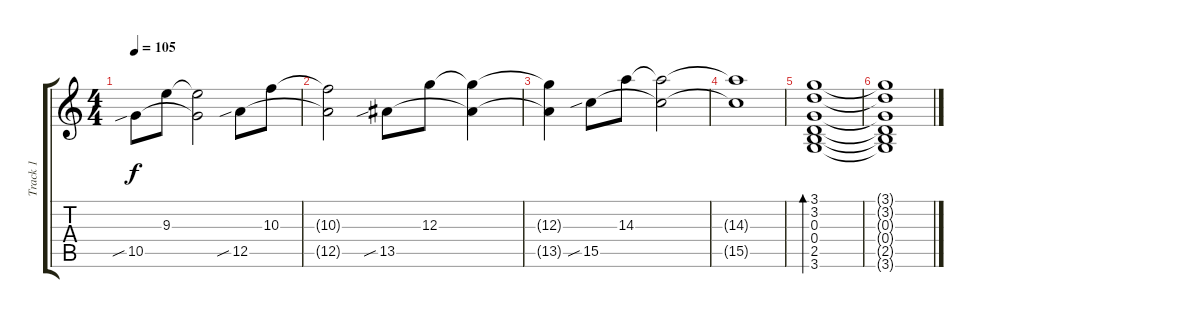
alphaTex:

\track ("Track 1" "Track 1") {instrument acousticguitarsteel}
\staff {score tabs}
\tuning (E4 B3 G3 D3 A2 E2) {hide}
\ts (4 4)
\tempo 105
\clef g2
\ks c
10.5{sib}.8{dy f} 9.3.8 (9.3{t} 10.5{t}).2 12.5{sib}.8 10.3.8 |
(10.3{t} 12.5{t}).2 13.5{sib}.8 12.3.8 (12.3{t} 13.5{t}).4 |
(12.3{t} 13.5{t}).4 15.5{sib}.8 14.3.8 (14.3{t} 15.5{t}).2 |
(14.3{t} 15.5{t}).1 |
(3.1 3.2 0.3 0.4 2.5 3.6).1{bd 480} |
(3.1{t} 3.2{t} 0.3{t} 0.4{t} 2.5{t} 3.6{t}).1
